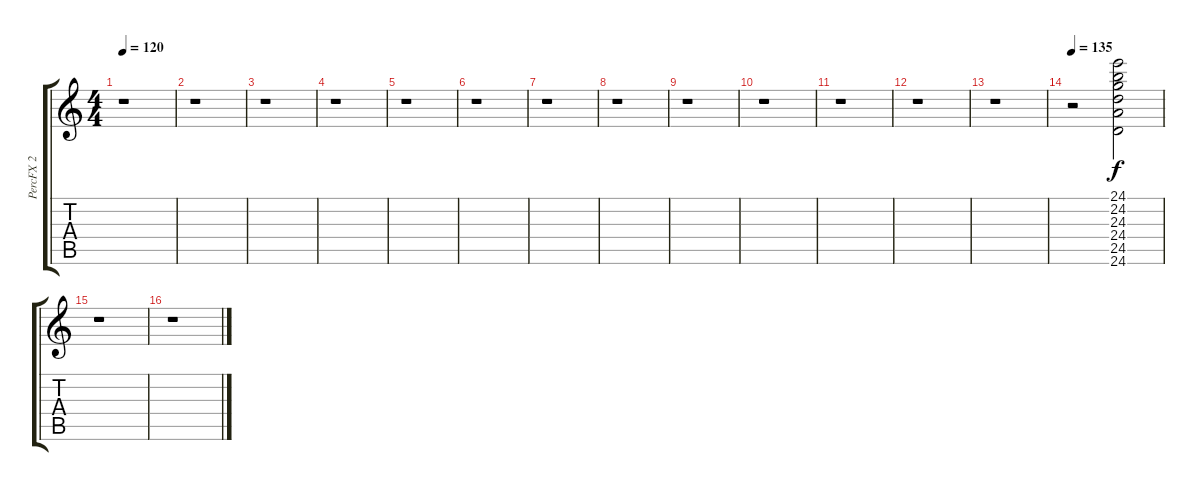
\track ("PercFX 2" "PercFX 2") {instrument reversecymbal}
\staff {score tabs}
\tuning (E4 B3 G3 D3 A2 D2) {hide}
\ts (4 4)
\tempo 120
\clef g2
\ks c
r.1{dy f} |
r.1 |
r.1 |
r.1 |
r.1 |
r.1 |
r.1 |
r.1 |
r.1 |
r.1 |
r.1 |
r.1 |
r.1 |
\tempo 135
r.2 (24.1 24.2 24.3 24.4 24.5 24.6).2 |
r.1 |
r.1
